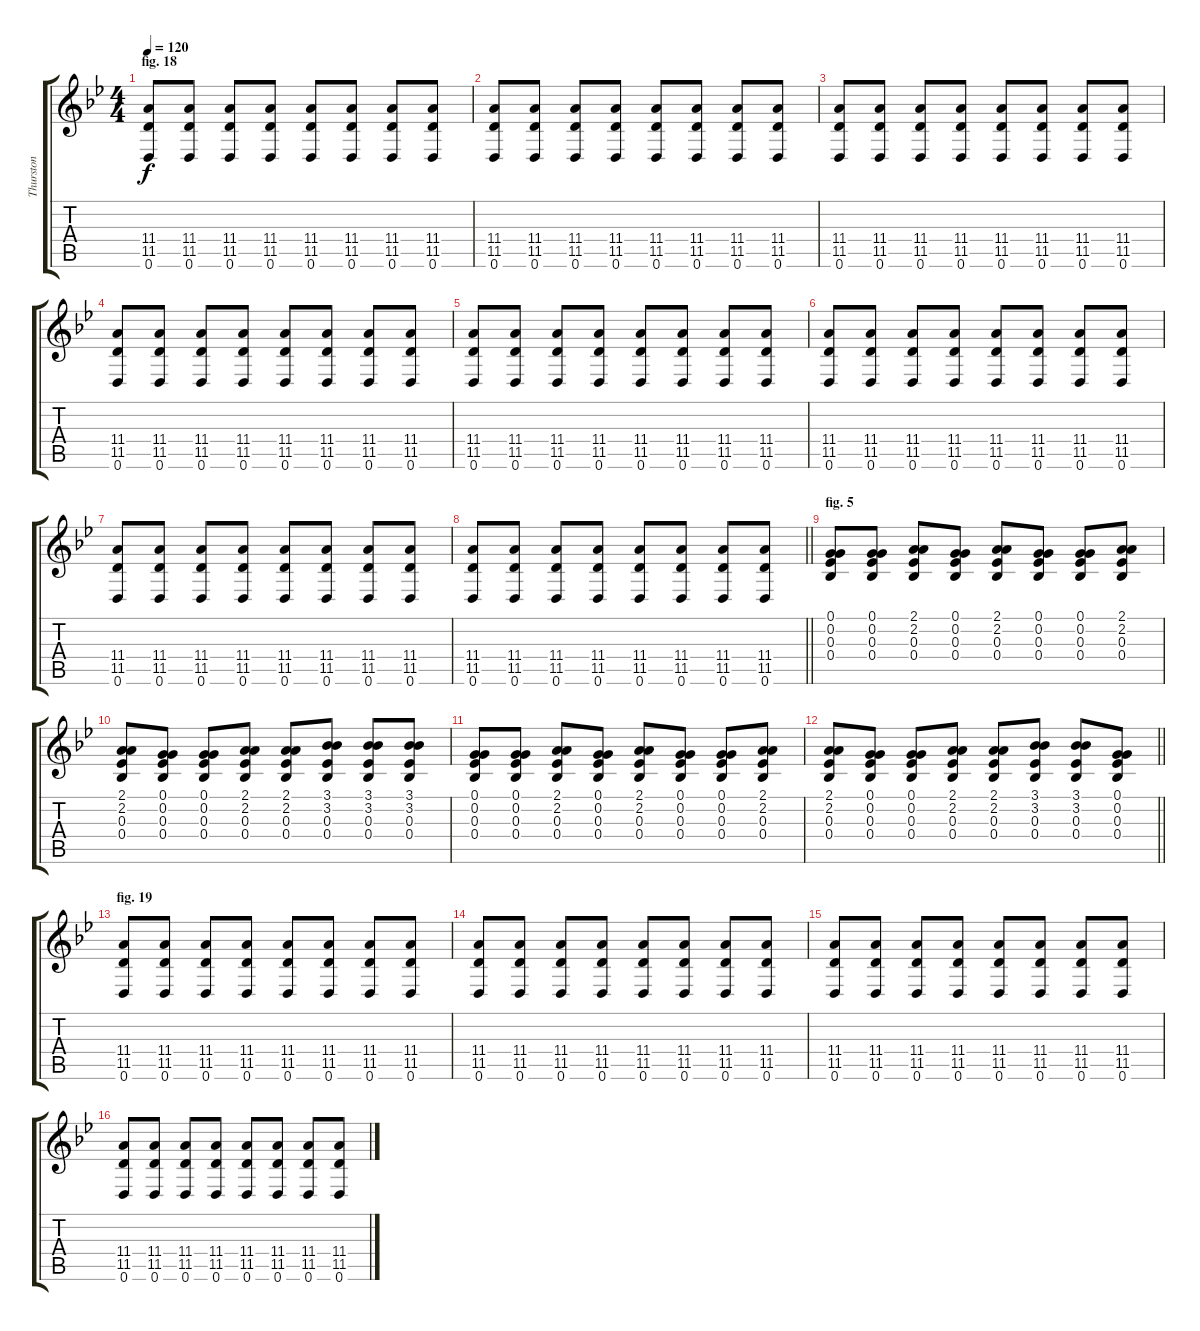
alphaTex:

\track ("Thurston" "Thurston") {instrument acousticguitarsteel}
\staff {score tabs}
\tuning (G3 G3 Eb3 Bb2 Eb2 D2) {hide}
\ts (4 4)
\section ("" "fig. 18")
\tempo 120
\clef g2
\ks gminor
(11.4 11.5 0.6).8{dy f} (11.4 11.5 0.6).8 (11.4 11.5 0.6).8 (11.4 11.5 0.6).8 (11.4 11.5 0.6).8 (11.4 11.5 0.6).8 (11.4 11.5 0.6).8 (11.4 11.5 0.6).8 |
(11.4 11.5 0.6).8 (11.4 11.5 0.6).8 (11.4 11.5 0.6).8 (11.4 11.5 0.6).8 (11.4 11.5 0.6).8 (11.4 11.5 0.6).8 (11.4 11.5 0.6).8 (11.4 11.5 0.6).8 |
(11.4 11.5 0.6).8 (11.4 11.5 0.6).8 (11.4 11.5 0.6).8 (11.4 11.5 0.6).8 (11.4 11.5 0.6).8 (11.4 11.5 0.6).8 (11.4 11.5 0.6).8 (11.4 11.5 0.6).8 |
(11.4 11.5 0.6).8 (11.4 11.5 0.6).8 (11.4 11.5 0.6).8 (11.4 11.5 0.6).8 (11.4 11.5 0.6).8 (11.4 11.5 0.6).8 (11.4 11.5 0.6).8 (11.4 11.5 0.6).8 |
(11.4 11.5 0.6).8 (11.4 11.5 0.6).8 (11.4 11.5 0.6).8 (11.4 11.5 0.6).8 (11.4 11.5 0.6).8 (11.4 11.5 0.6).8 (11.4 11.5 0.6).8 (11.4 11.5 0.6).8 |
(11.4 11.5 0.6).8 (11.4 11.5 0.6).8 (11.4 11.5 0.6).8 (11.4 11.5 0.6).8 (11.4 11.5 0.6).8 (11.4 11.5 0.6).8 (11.4 11.5 0.6).8 (11.4 11.5 0.6).8 |
(11.4 11.5 0.6).8 (11.4 11.5 0.6).8 (11.4 11.5 0.6).8 (11.4 11.5 0.6).8 (11.4 11.5 0.6).8 (11.4 11.5 0.6).8 (11.4 11.5 0.6).8 (11.4 11.5 0.6).8 |
\barLineRight lightlight
(11.4 11.5 0.6).8 (11.4 11.5 0.6).8 (11.4 11.5 0.6).8 (11.4 11.5 0.6).8 (11.4 11.5 0.6).8 (11.4 11.5 0.6).8 (11.4 11.5 0.6).8 (11.4 11.5 0.6).8 |
\section ("" "fig. 5")
(0.1 0.2 0.3 0.4).8 (0.1 0.2 0.3 0.4).8 (2.1 2.2 0.3 0.4).8 (0.1 0.2 0.3 0.4).8 (2.1 2.2 0.3 0.4).8 (0.1 0.2 0.3 0.4).8 (0.1 0.2 0.3 0.4).8 (2.1 2.2 0.3 0.4).8 |
(2.1 2.2 0.3 0.4).8 (0.1 0.2 0.3 0.4).8 (0.1 0.2 0.3 0.4).8 (2.1 2.2 0.3 0.4).8 (2.1 2.2 0.3 0.4).8 (3.1 3.2 0.3 0.4).8 (3.1 3.2 0.3 0.4).8 (3.1 3.2 0.3 0.4).8 |
(0.1 0.2 0.3 0.4).8 (0.1 0.2 0.3 0.4).8 (2.1 2.2 0.3 0.4).8 (0.1 0.2 0.3 0.4).8 (2.1 2.2 0.3 0.4).8 (0.1 0.2 0.3 0.4).8 (0.1 0.2 0.3 0.4).8 (2.1 2.2 0.3 0.4).8 |
\barLineRight lightlight
(2.1 2.2 0.3 0.4).8 (0.1 0.2 0.3 0.4).8 (0.1 0.2 0.3 0.4).8 (2.1 2.2 0.3 0.4).8 (2.1 2.2 0.3 0.4).8 (3.1 3.2 0.3 0.4).8 (3.1 3.2 0.3 0.4).8 (0.1 0.2 0.3 0.4).8 |
\section ("" "fig. 19")
(11.4 11.5 0.6).8 (11.4 11.5 0.6).8 (11.4 11.5 0.6).8 (11.4 11.5 0.6).8 (11.4 11.5 0.6).8 (11.4 11.5 0.6).8 (11.4 11.5 0.6).8 (11.4 11.5 0.6).8 |
(11.4 11.5 0.6).8 (11.4 11.5 0.6).8 (11.4 11.5 0.6).8 (11.4 11.5 0.6).8 (11.4 11.5 0.6).8 (11.4 11.5 0.6).8 (11.4 11.5 0.6).8 (11.4 11.5 0.6).8 |
(11.4 11.5 0.6).8 (11.4 11.5 0.6).8 (11.4 11.5 0.6).8 (11.4 11.5 0.6).8 (11.4 11.5 0.6).8 (11.4 11.5 0.6).8 (11.4 11.5 0.6).8 (11.4 11.5 0.6).8 |
(11.4 11.5 0.6).8 (11.4 11.5 0.6).8 (11.4 11.5 0.6).8 (11.4 11.5 0.6).8 (11.4 11.5 0.6).8 (11.4 11.5 0.6).8 (11.4 11.5 0.6).8 (11.4 11.5 0.6).8
